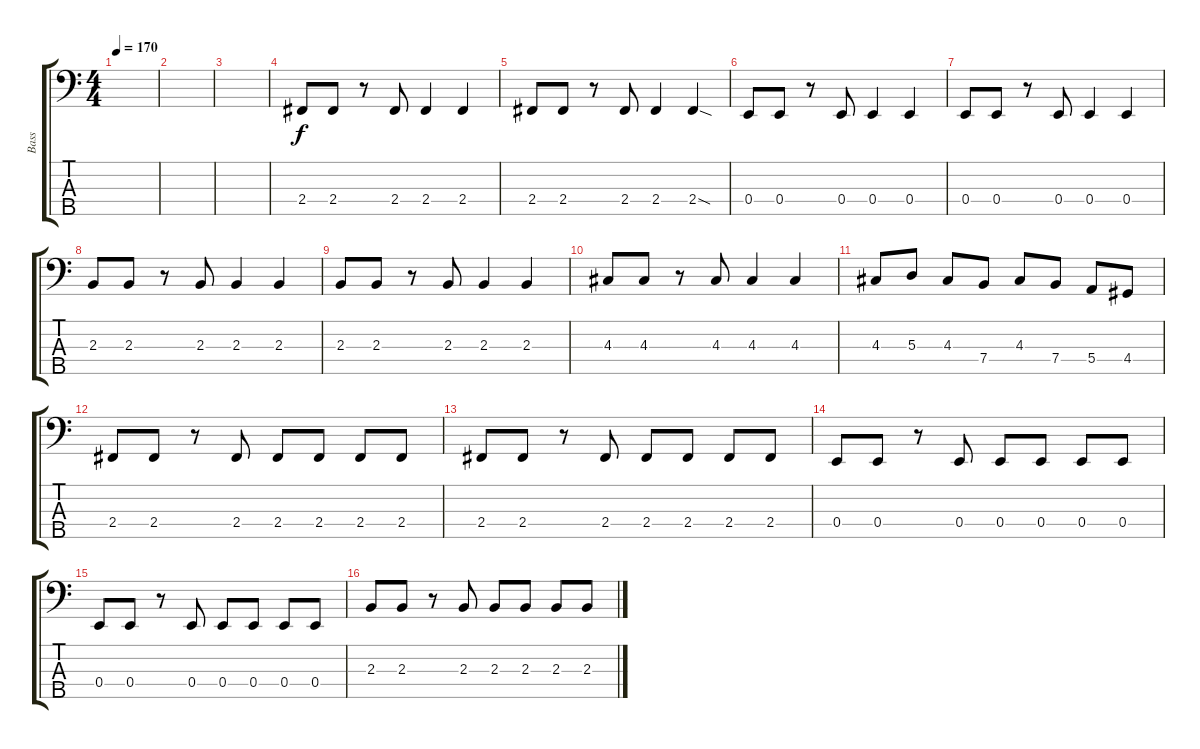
\track ("Bass" "Bass") {instrument electricbassfinger}
\staff {score tabs}
\tuning (G2 D2 A1 E1 B0) {hide}
\ts (4 4)
\tempo 170
\clef f4
\ks c
|
|
|
2.4.8 2.4.8 r.8 2.4.8 2.4.4 2.4.4 |
2.4.8 2.4.8 r.8 2.4.8 2.4.4 2.4{sod}.4 |
0.4.8 0.4.8 r.8 0.4.8 0.4.4 0.4.4 |
0.4.8 0.4.8 r.8 0.4.8 0.4.4 0.4.4 |
2.3.8 2.3.8 r.8 2.3.8 2.3.4 2.3.4 |
2.3.8 2.3.8 r.8 2.3.8 2.3.4 2.3.4 |
4.3.8 4.3.8 r.8 4.3.8 4.3.4 4.3.4 |
4.3.8 5.3.8 4.3.8 7.4.8 4.3.8 7.4.8 5.4.8 4.4.8 |
2.4.8 2.4.8 r.8 2.4.8 2.4.8 2.4.8 2.4.8 2.4.8 |
2.4.8 2.4.8 r.8 2.4.8 2.4.8 2.4.8 2.4.8 2.4.8 |
0.4.8 0.4.8 r.8 0.4.8 0.4.8 0.4.8 0.4.8 0.4.8 |
0.4.8 0.4.8 r.8 0.4.8 0.4.8 0.4.8 0.4.8 0.4.8 |
2.3.8 2.3.8 r.8 2.3.8 2.3.8 2.3.8 2.3.8 2.3.8
